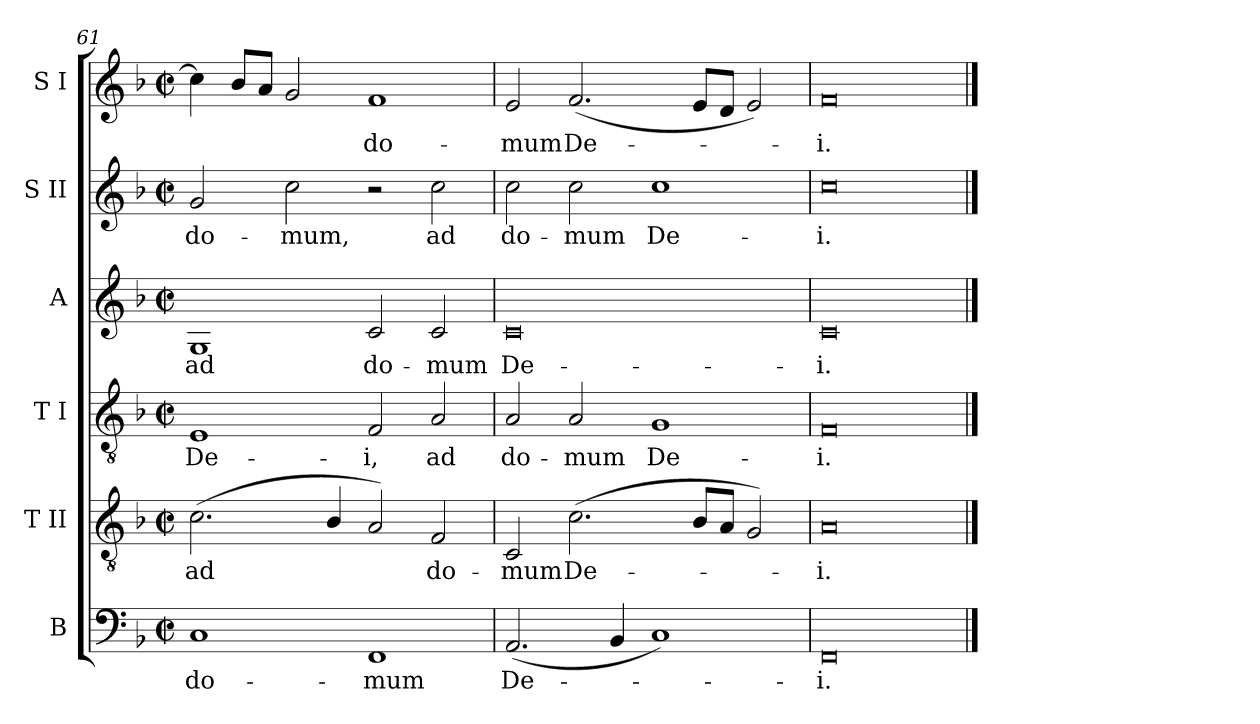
**kern	**text	**kern	**text	**kern	**text	**kern	**text	**kern	**text	**kern	**text
*part6	*part6	*part5	*part5	*part4	*part4	*part3	*part3	*part2	*part2	*part1	*part1
*staff6	*staff6	*staff5	*staff5	*staff4	*staff4	*staff3	*staff3	*staff2	*staff2	*staff1	*staff1
*I"B	*	*I"T II	*	*I"T I	*	*I"A	*	*I"S II	*	*I"S I	*
*I'B	*	*I'T II	*	*I'T I	*	*I'A	*	*I'S II	*	*I'S I	*
*clefF4	*	*clefGv2	*	*clefGv2	*	*clefG2	*	*clefG2	*	*clefG2	*
*k[b-]	*	*k[b-]	*	*k[b-]	*	*k[b-]	*	*k[b-]	*	*k[b-]	*
*F:	*	*F:	*	*F:	*	*F:	*	*F:	*	*F:	*
*M4/2	*	*M4/2	*	*M4/2	*	*M4/2	*	*M4/2	*	*M4/2	*
*met(c|)	*	*met(c|)	*	*met(c|)	*	*met(c|)	*	*met(c|)	*	*met(c|)	*
=61	=61	=61	=61	=61	=61	=61	=61	=61	=61	=61	=61
!	!LO:LY:b	!	!LO:LY:b	!	!LO:LY:b	!	!LO:LY:b	!	!LO:LY:b	!	!
1C	do-	(<2.c	ad	1E	De-	1G	ad	2g	do-	4cc]	.
.	.	.	.	.	.	.	.	.	.	8b-L	.
.	.	.	.	.	.	.	.	.	.	8aJ	.
!	!	!	!	!	!	!	!	!	!LO:LY:b	!	!
.	.	.	.	.	.	.	.	2cc	-mum,	2g	.
.	.	4B-/	.	.	.	.	.	.	.	.	.
!	!LO:LY:b	!	!	!	!LO:LY:b	!	!LO:LY:b	!	!	!	!LO:LY:b
1FF	-mum	2A)	.	2F	-i,	2c	do-	2r	.	1f	do-
!	!	!	!LO:LY:b	!	!LO:LY:b	!	!LO:LY:b	!	!LO:LY:b	!	!
.	.	2F	do-	2A	ad	2c	-mum	2cc	ad	.	.
=62	=62	=62	=62	=62	=62	=62	=62	=62	=62	=62	=62
!	!LO:LY:b	!	!LO:LY:b	!	!LO:LY:b	!	!LO:LY:b	!	!LO:LY:b	!	!LO:LY:b
(<2.AA	De-	2C	-mum	2A	do-	0c	De-	2cc	do-	2e	-mum
!	!	!	!LO:LY:b	!	!LO:LY:b	!	!	!	!LO:LY:b	!	!LO:LY:b
.	.	(<2.c	De-	2A	-mum	.	.	2cc	-mum	(<2.f	De-
4BB-	.	.	.	.	.	.	.	.	.	.	.
!	!	!	!	!	!LO:LY:b	!	!	!	!LO:LY:b	!	!
1C)	.	.	.	1G	De-	.	.	1cc	De-	.	.
.	.	8B-L	.	.	.	.	.	.	.	8eL	.
.	.	8AJ	.	.	.	.	.	.	.	8dJ	.
.	.	2G)	.	.	.	.	.	.	.	2e)	.
=63	=63	=63	=63	=63	=63	=63	=63	=63	=63	=63	=63
!	!LO:LY:b	!	!LO:LY:b	!	!LO:LY:b	!	!LO:LY:b	!	!LO:LY:b	!	!LO:LY:b
0FF	i.	0A	i.	0F	-i.	0c	-i.	0cc	-i.	0f	i.
==	==	==	==	==	==	==	==	==	==	==	==
*-	*-	*-	*-	*-	*-	*-	*-	*-	*-	*-	*-
